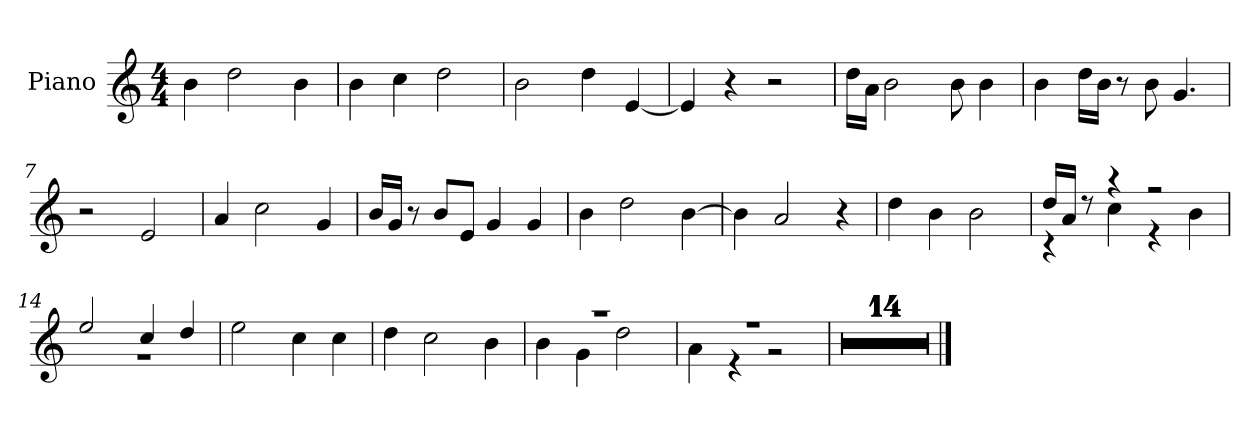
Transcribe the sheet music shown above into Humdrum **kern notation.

**kern
*part1
*staff1
*I"Piano
*I'Pno.
*clefG2
*k[]
*M4/4
=1
4b\
2dd\
4b\
=2
4b\
4cc\
2dd\
=3
2b\
4dd\
[4e/
=4
4e/]
4r
2r
!!LO:LB:g=z
=5
16dd\LL
16a\JJ
2b\
8b\
4b\
=6
4b\
16dd\LL
16b\JJ
8r
8b\
4.g/
=7
2r
2e/
=8
4a/
2cc\
4g/
!!LO:LB:g=z
=9
16b/LL
16g/JJ
8r
8b/L
8e/J
4g/
4g/
=10
4b\
2dd\
[4b\
=11
4b\]
2a/
4r
=12
4dd\
4b\
2b\
!!LO:LB:g=z
=13
*^
16dd/LL	4r
16a/JJ	.
8r	.
4r	4cc\
2r	4r
.	4b\
=14	=14
2ee/	1r
4cc/	.
4dd/	.
*v	*v
=15
2ee\
4cc\
4cc\
=16
4dd\
2cc\
4b\
!!LO:LB:g=z
=17
*^
1r	4b\
.	4g\
.	2dd\
=18	=18
1r	4a\
.	4r
.	2r
=19	=19
1r	1r
*v	*v
=20
1r
!!LO:LB:g=z
=21
1r
=22
1r
=23
1r
=24
1r
!!LO:LB:g=z
=25
1r
=26
1r
=27
1r
=28
1r
!!LO:LB:g=z
=29
1r
=30
1r
=31
1r
=32
1r
==
*-
